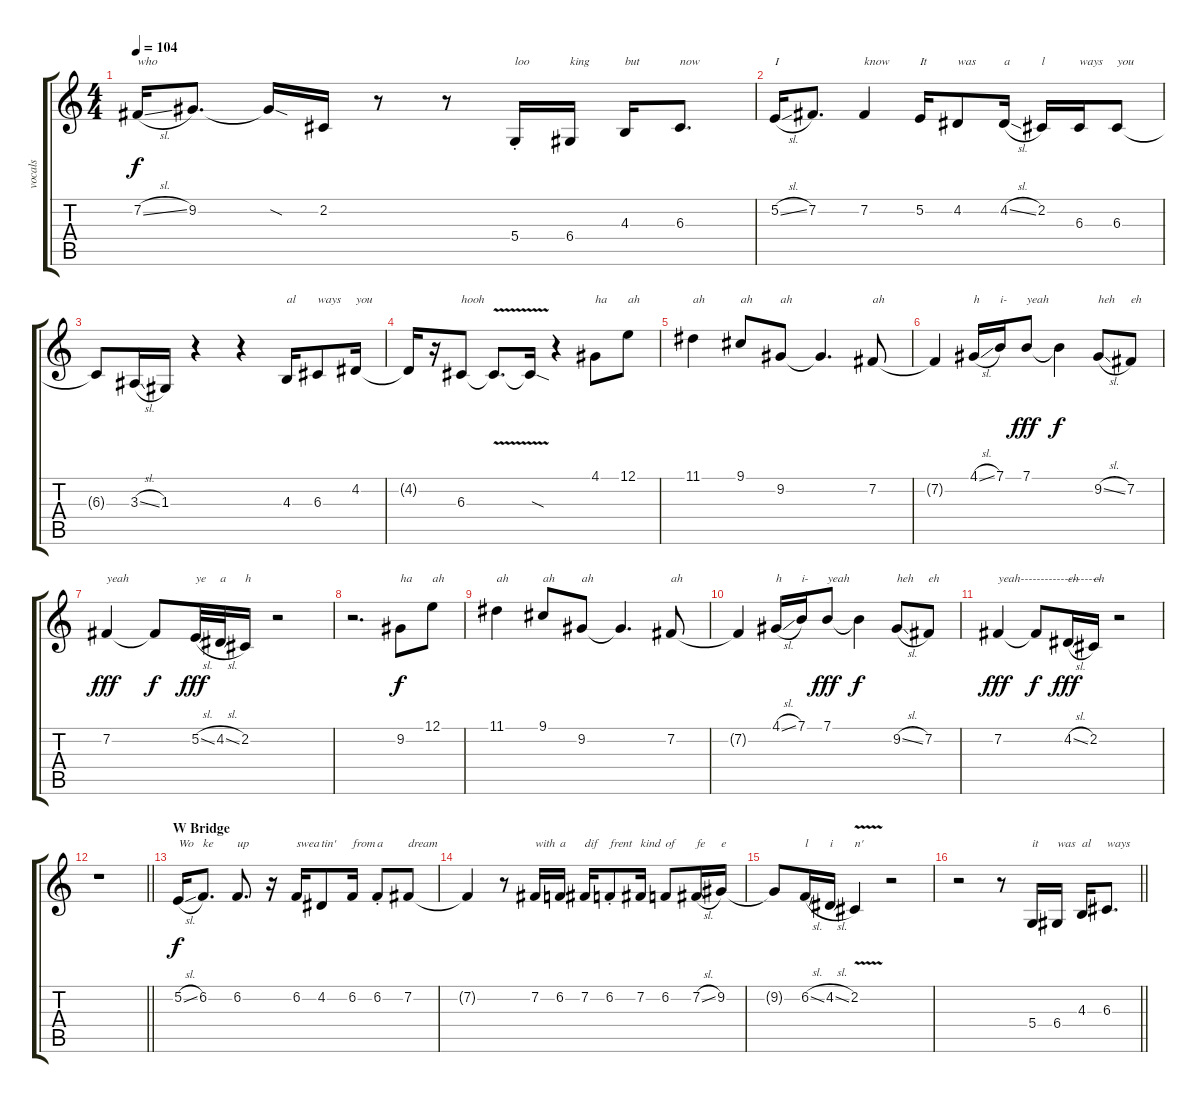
\track ("vocals" "vocals") {instrument lead1square}
\staff {score tabs}
\tuning (E4 B3 G3 D3 A2 E2) {hide}
\ts (4 4)
\tempo 104
\clef g2
\ks c
7.2{sl}.16{txt "who" dy f} 9.2.8{d} 9.2{sod t}.16 2.2.16 r.8 r.8 5.4{st}.16{txt "loo"} 6.4.16{txt "king"} 4.3.16{txt "but"} 6.3.8{d txt "now"} |
5.2{sl}.16{txt "I"} 7.2.8{d} 7.2.4{txt "know"} 5.2.16{txt "It"} 4.2.8{txt "was"} 4.2{sl}.16{txt "a"} 2.2.16{txt "l"} 6.3.16{txt "ways"} 6.3.8{txt "you"} |
6.3{t}.8 3.3{sl}.16 1.3.16 r.4 r.4 4.3.16{txt "al"} 6.3.8{txt "ways"} 4.2.16{txt "you"} |
4.2{t}.16 r.16 6.3.8{txt "hooh"} 6.3{v t}.8{d} 6.3{sod t}.16 r.4 4.1.8{txt "ha"} 12.1.8{txt "ah"} |
11.1.4{txt "ah"} 9.1.8{txt "ah"} 9.2.8{txt "ah"} 9.2{t}.4{d} 7.2.8{txt "ah"} |
7.2{t}.4 4.1{sl}.16{txt "h"} 7.1.16{txt "i-"} 7.1.8{txt "yeah" dy fff} 7.1{t}.4{dy f} 9.2{sl}.8{txt "heh"} 7.2.8{txt "eh"} |
7.2.4{txt "yeah" dy fff} 7.2{t}.8{dy f} 5.2{sl}.32{txt "ye" dy fff} 4.2{sl}.32{txt "a"} 2.2.16{txt "h"} r.2 |
r.2{d} 9.2.8{txt "ha" dy f} 12.1.8{txt "ah"} |
11.1.4{txt "ah"} 9.1.8{txt "ah"} 9.2.8{txt "ah"} 9.2{t}.4{d} 7.2.8{txt "ah"} |
7.2{t}.4 4.1{sl}.16{txt "h"} 7.1.16{txt "i-"} 7.1.8{txt "yeah" dy fff} 7.1{t}.4{dy f} 9.2{sl}.8{txt "heh"} 7.2.8{txt "eh"} |
7.2.4{txt "yeah--------------------" dy fff} 7.2{t}.8{dy f} 4.2{sl}.16{txt "eh" dy fff} 2.2.16{txt "eh"} r.2 |
\barLineRight lightlight
r.1 |
\section ("" "W Bridge")
5.2{sl}.16{txt "Wo" dy f} 6.2.8{d txt "ke"} 6.2.8{d txt "up"} r.16 6.2.16{txt "swea"} 4.2.8{txt "tin'"} 6.2.16{txt "from"} 6.2{st}.8{txt "a"} 7.2.8{txt "dream"} |
7.2{t}.4 r.8 7.2.16{txt "with"} 6.2.16{txt "a"} 7.2.16{txt "dif"} 6.2{st}.8{txt "frent"} 7.2.16{txt "kind"} 6.2.8{txt "of"} 7.2{sl}.16{txt "fe"} 9.2.16{txt "e"} |
9.2{t}.8 6.2{sl}.16{txt "l"} 4.2{sl}.16{txt "i"} 2.2{v}.4{txt "n'"} r.2 |
\barLineRight lightlight
r.2 r.8 5.4.16{txt "it"} 6.4.16{txt "was"} 4.3.16{txt "al"} 6.3.8{d txt "ways"}
